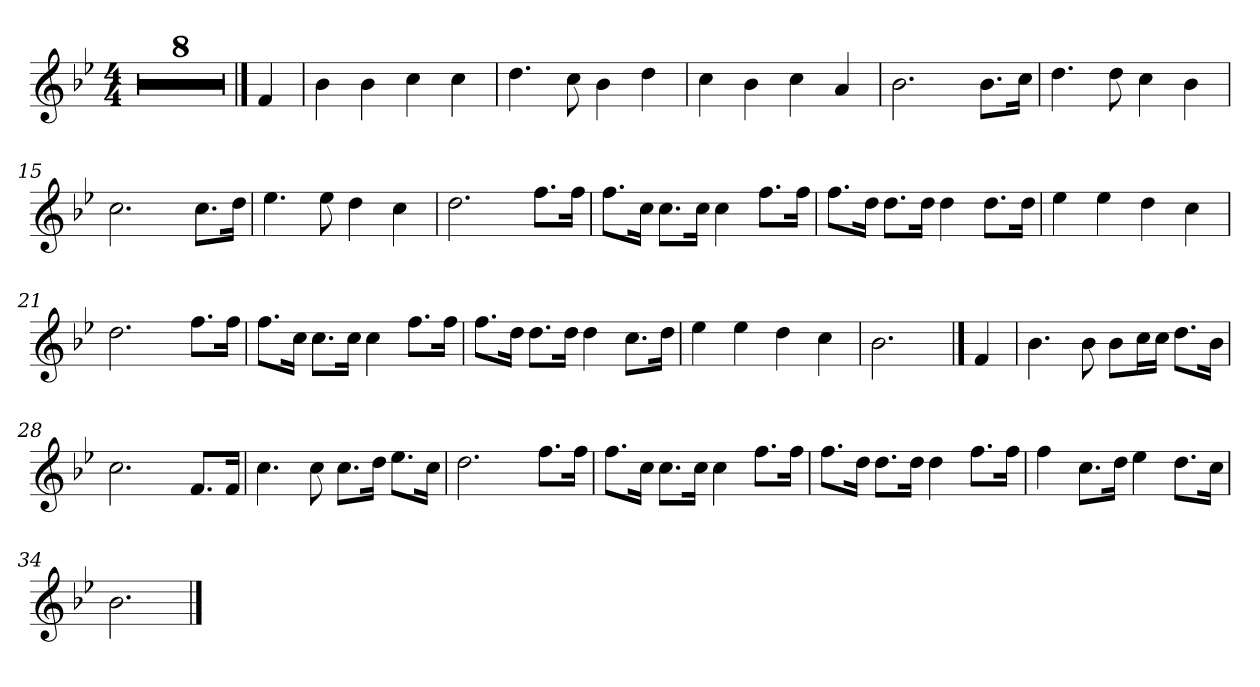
**kern
*part1
*staff1
*clefG2
*k[b-e-]
*B-:
*M4/4
=1
1r
=2
1r
=3
1r
=4
1r
=5
1r
=6
1r
=7
1r
=8
1r
==9
4f
=10
4b-
4b-
4cc
4cc
=11
4.dd
8cc
4b-
4dd
=12
4cc
4b-
4cc
4a
=13
2.b-
8.b-\L
16cc\Jk
=14
4.dd
8dd
4cc
4b-
=15
2.cc
8.cc\L
16dd\Jk
=16
4.ee-
8ee-
4dd
4cc
=17
2.dd
8.ff\L
16ff\Jk
=18
8.ff\L
16cc\Jk
8.cc\L
16cc\Jk
4cc
8.ff\L
16ff\Jk
=19
8.ff\L
16dd\Jk
8.dd\L
16dd\Jk
4dd
8.dd\L
16dd\Jk
=20
4ee-
4ee-
4dd
4cc
=21
2.dd
8.ff\L
16ff\Jk
=22
8.ff\L
16cc\Jk
8.cc\L
16cc\Jk
4cc
8.ff\L
16ff\Jk
=23
8.ff\L
16dd\Jk
8.dd\L
16dd\Jk
4dd
8.cc\L
16dd\Jk
=24
4ee-
4ee-
4dd
4cc
=25
2.b-
==26
4f
=27
4.b-
8b-
8b-\L
16cc\L
16cc\JJ
8.dd\L
16b-\Jk
=28
2.cc
8.f/L
16f/Jk
=29
4.cc
8cc
8.cc\L
16dd\Jk
8.ee-\L
16cc\Jk
=30
2.dd
8.ff\L
16ff\Jk
=31
8.ff\L
16cc\Jk
8.cc\L
16cc\Jk
4cc
8.ff\L
16ff\Jk
=32
8.ff\L
16dd\Jk
8.dd\L
16dd\Jk
4dd
8.ff\L
16ff\Jk
=33
4ff
8.cc\L
16dd\Jk
4ee-
8.dd\L
16cc\Jk
=34
2.b-
==
*-
